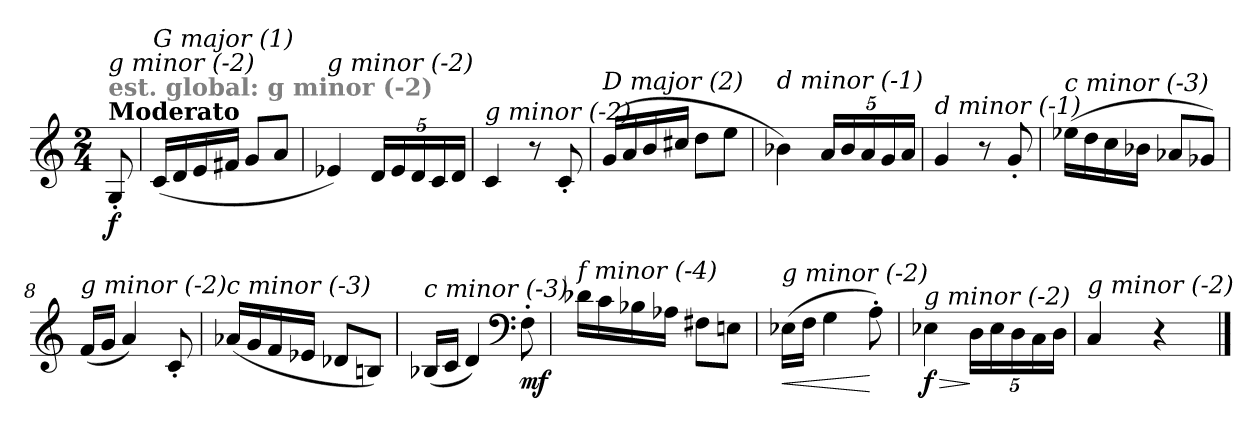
**kern	**dynam
*part1	*part1
*staff1	*staff1
*clefG2	*
*k[]	*
*C:	*
*M2/4	*
=	=
!LO:TX:a:B:t=Moderato	!
!LO:TX:a:B:color=#808080:t=est. global&colon; g minor (-2)	!
!LO:TX:i:t=g minor (-2)	!
!	!LO:DY:b
8G'</	f
=1	=1
!LO:TX:i:t=G major (1)	!
(<16c/LL	.
16d/	.
16e/	.
16f#X/JJ	.
8g/L	.
8a/J	.
=2	=2
!LO:TX:i:t=g minor (-2)	!
4e-X/)	.
20d/LL	.
20e-/	.
20d/	.
20c/	.
20d/JJ	.
=3	=3
!LO:TX:i:t=g minor (-2)	!
4c/	.
8r	.
8c'</	.
=4	=4
!LO:TX:i:t=D major (2)	!
(>16g/LL	.
16a/	.
16b/	.
16cc#X/JJ	.
8dd\L	.
8ee\J	.
=5	=5
!LO:TX:i:t=d minor (-1)	!
4b-X\)	.
20a/LL	.
20b-/	.
20a/	.
20g/	.
20a/JJ	.
=6	=6
!LO:TX:i:t=d minor (-1)	!
4g/	.
8r	.
8g'</	.
!!LO:LB:g=z
=7	=7
!LO:TX:i:t=c minor (-3)	!
(>16ee-X\LL	.
16dd\	.
16cc\	.
16b-X\JJ	.
8a-X/L	.
8g-Xi/J)	.
=8	=8
!LO:TX:i:t=g minor (-2)	!
(<16f/LL	.
16g/JJ	.
4a/)	.
8c'</	.
=9	=9
!LO:TX:i:t=c minor (-3)	!
(<16a-X/LL	.
16g/	.
16f/	.
16e-X/JJ	.
8d-X/L	.
8Bnj/J)	.
=10	=10
!LO:TX:i:t=c minor (-3)	!
(<16B-X/LL	.
16c/JJ	.
4d/)	.
*clefF4	*
!	!LO:DY:b
8F'>\	mf
=11	=11
!LO:TX:i:t=f minor (-4)	!
16d-X\LL	.
16c\	.
16B-X\	.
16A-X\JJ	.
8F#Xj\L	.
8Enj\J	.
=12	=12
!LO:TX:i:t=g minor (-2)	!
!	!LO:HP:b
(>16E-X\LL	<
16F\JJ	.
4G\	.
8A'>\)	[
!!LO:LB:g=z
=13	=13
!LO:TX:i:t=g minor (-2)	!
!	!LO:HP:b
!	!LO:DY:n=1:b
4E-X\	> f
20D\LL	]
20E-\	.
20D\	.
20C\	.
20D\JJ	.
=14	=14
!LO:TX:i:t=g minor (-2)	!
4C/	.
4r	.
==	==
*-	*-
